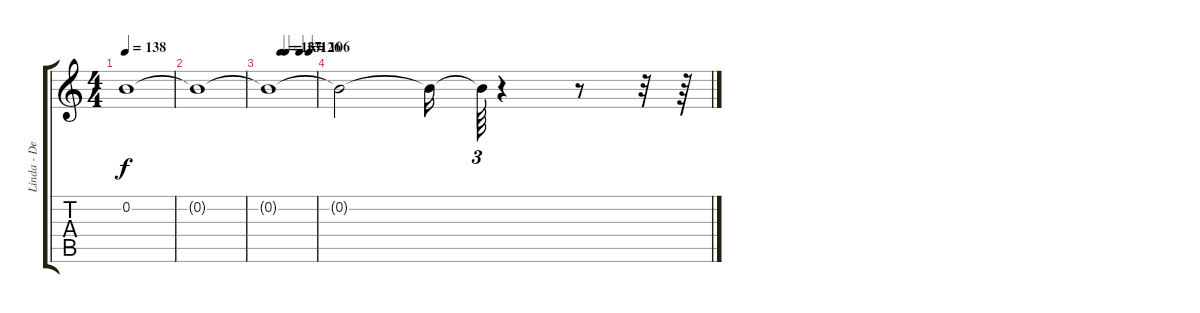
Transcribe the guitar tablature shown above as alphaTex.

\track ("Linda - Denny - Paul Vocals" "Linda - De") {instrument electricguitarjazz}
\staff {score tabs}
\tuning (E4 B3 G3 D3 A2 E2) {hide}
\ts (4 4)
\tempo 138
\clef g2
\ks c
0.2{t}.1{dy f} |
0.2{t}.1 |
\tempo (137 0.28125)
\tempo (131 0.3854166666666667)
\tempo (126 0.671875)
\tempo (106 0.859375)
0.2{t}.1 |
0.2{t}.2 0.2{t}.16 0.2{t}.64{tu (3 2)} r.4 r.8 r.32 r.64
